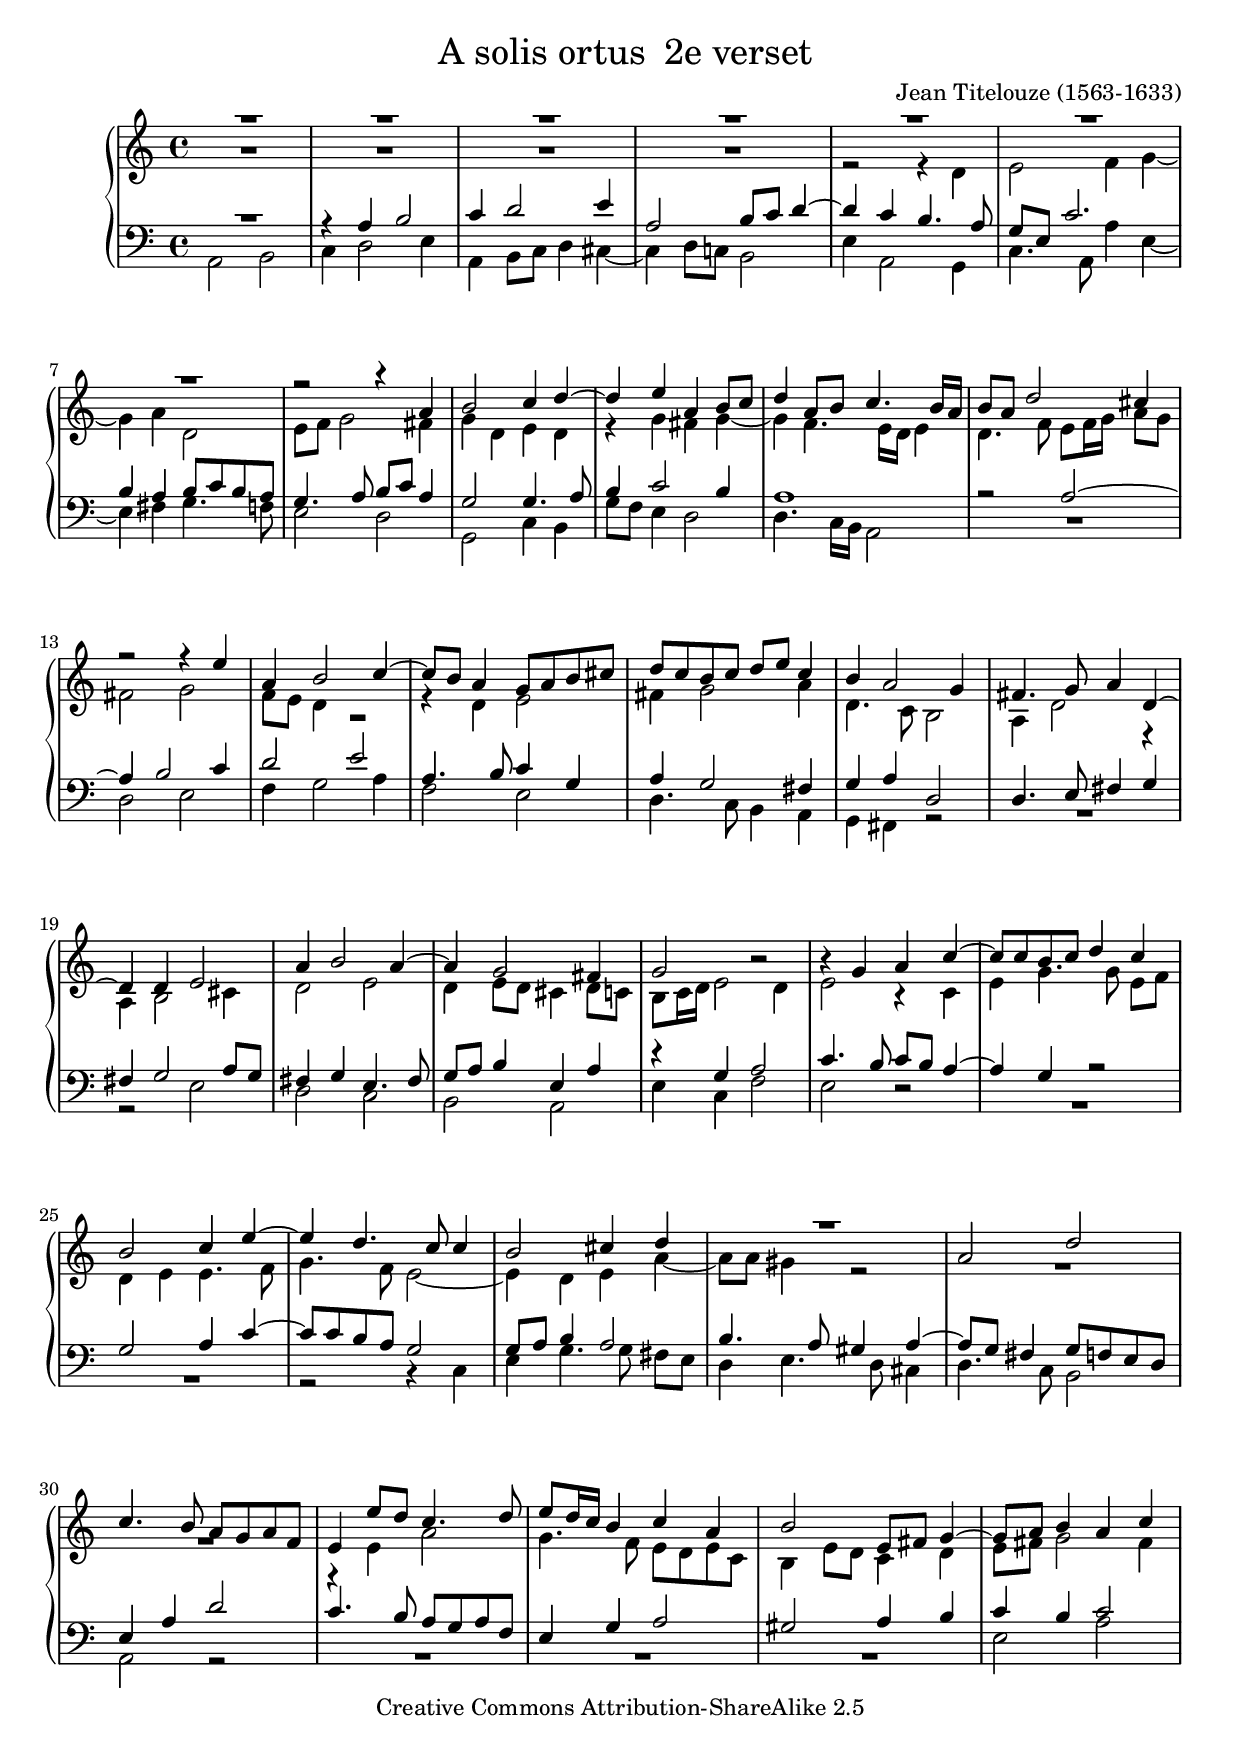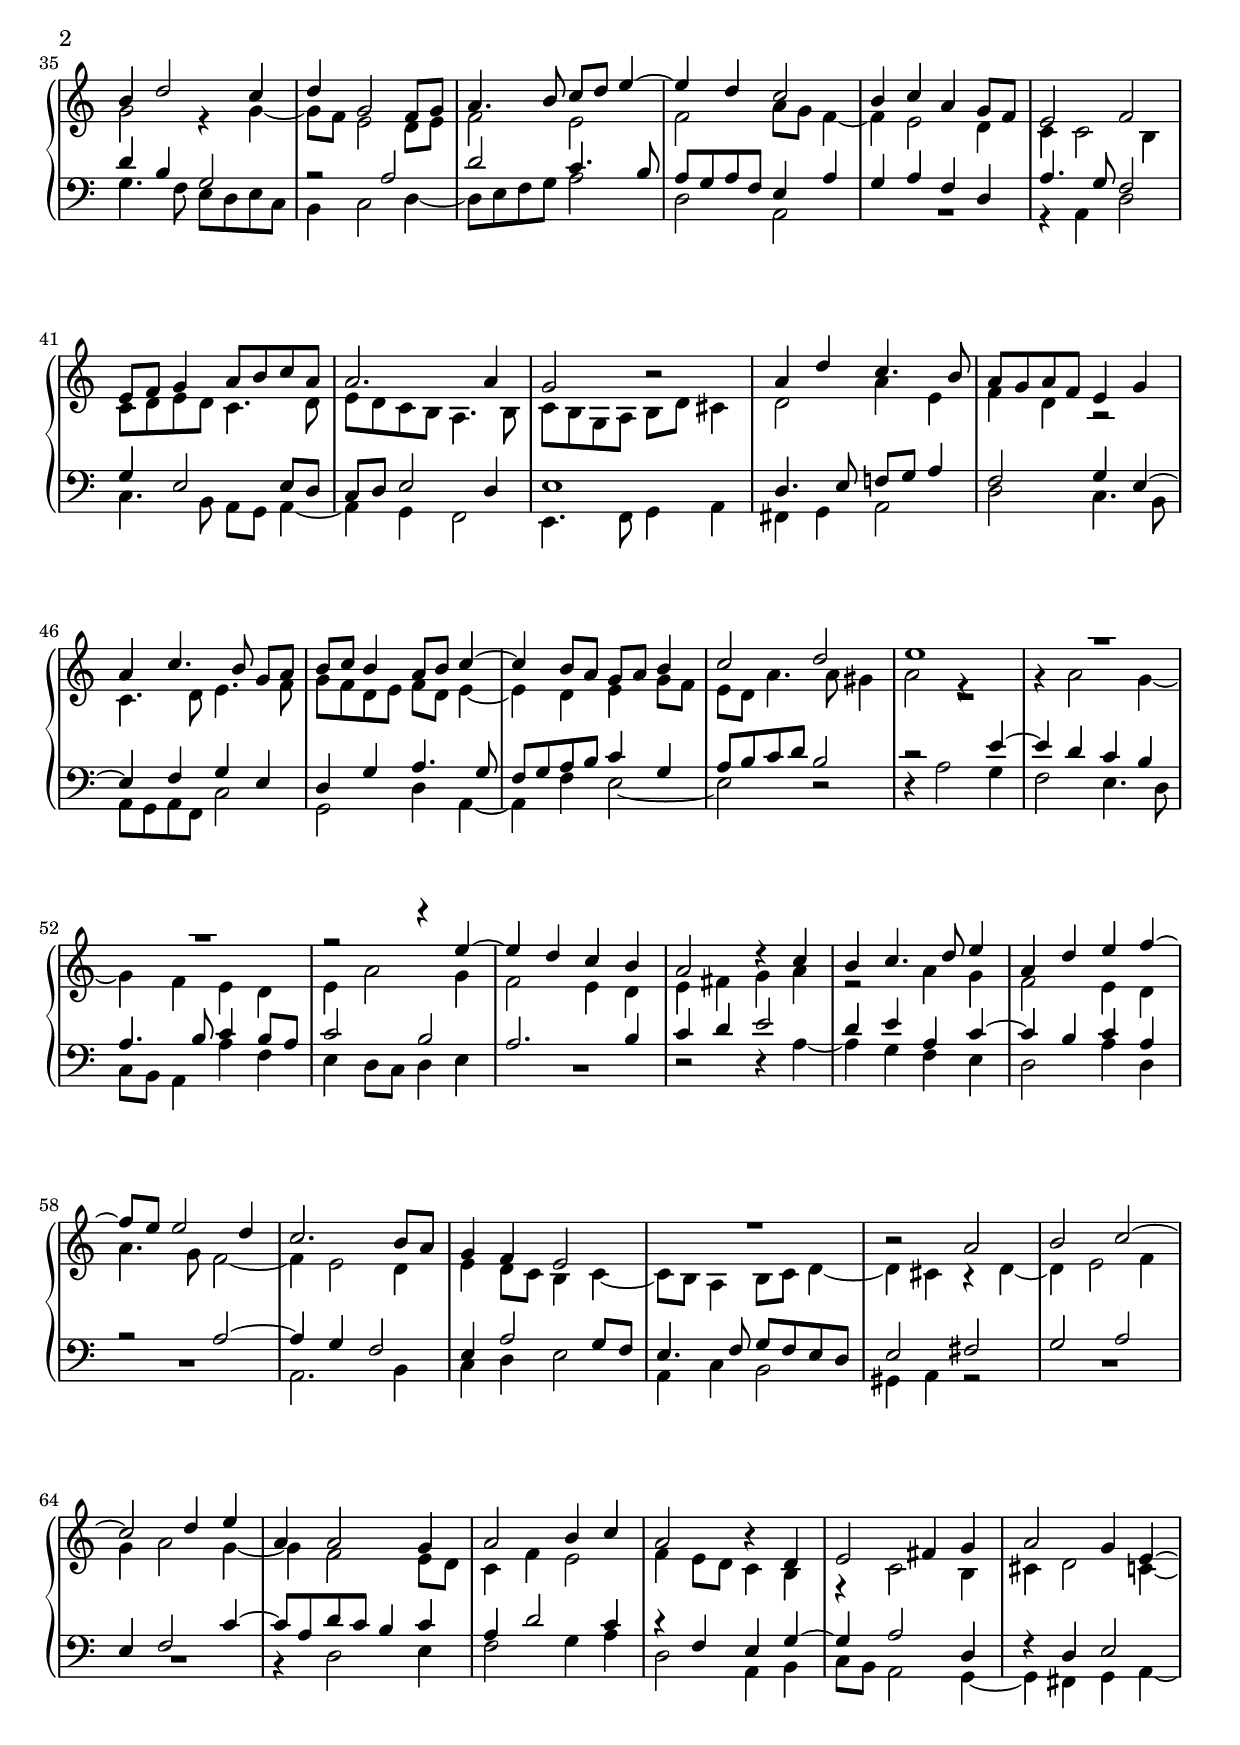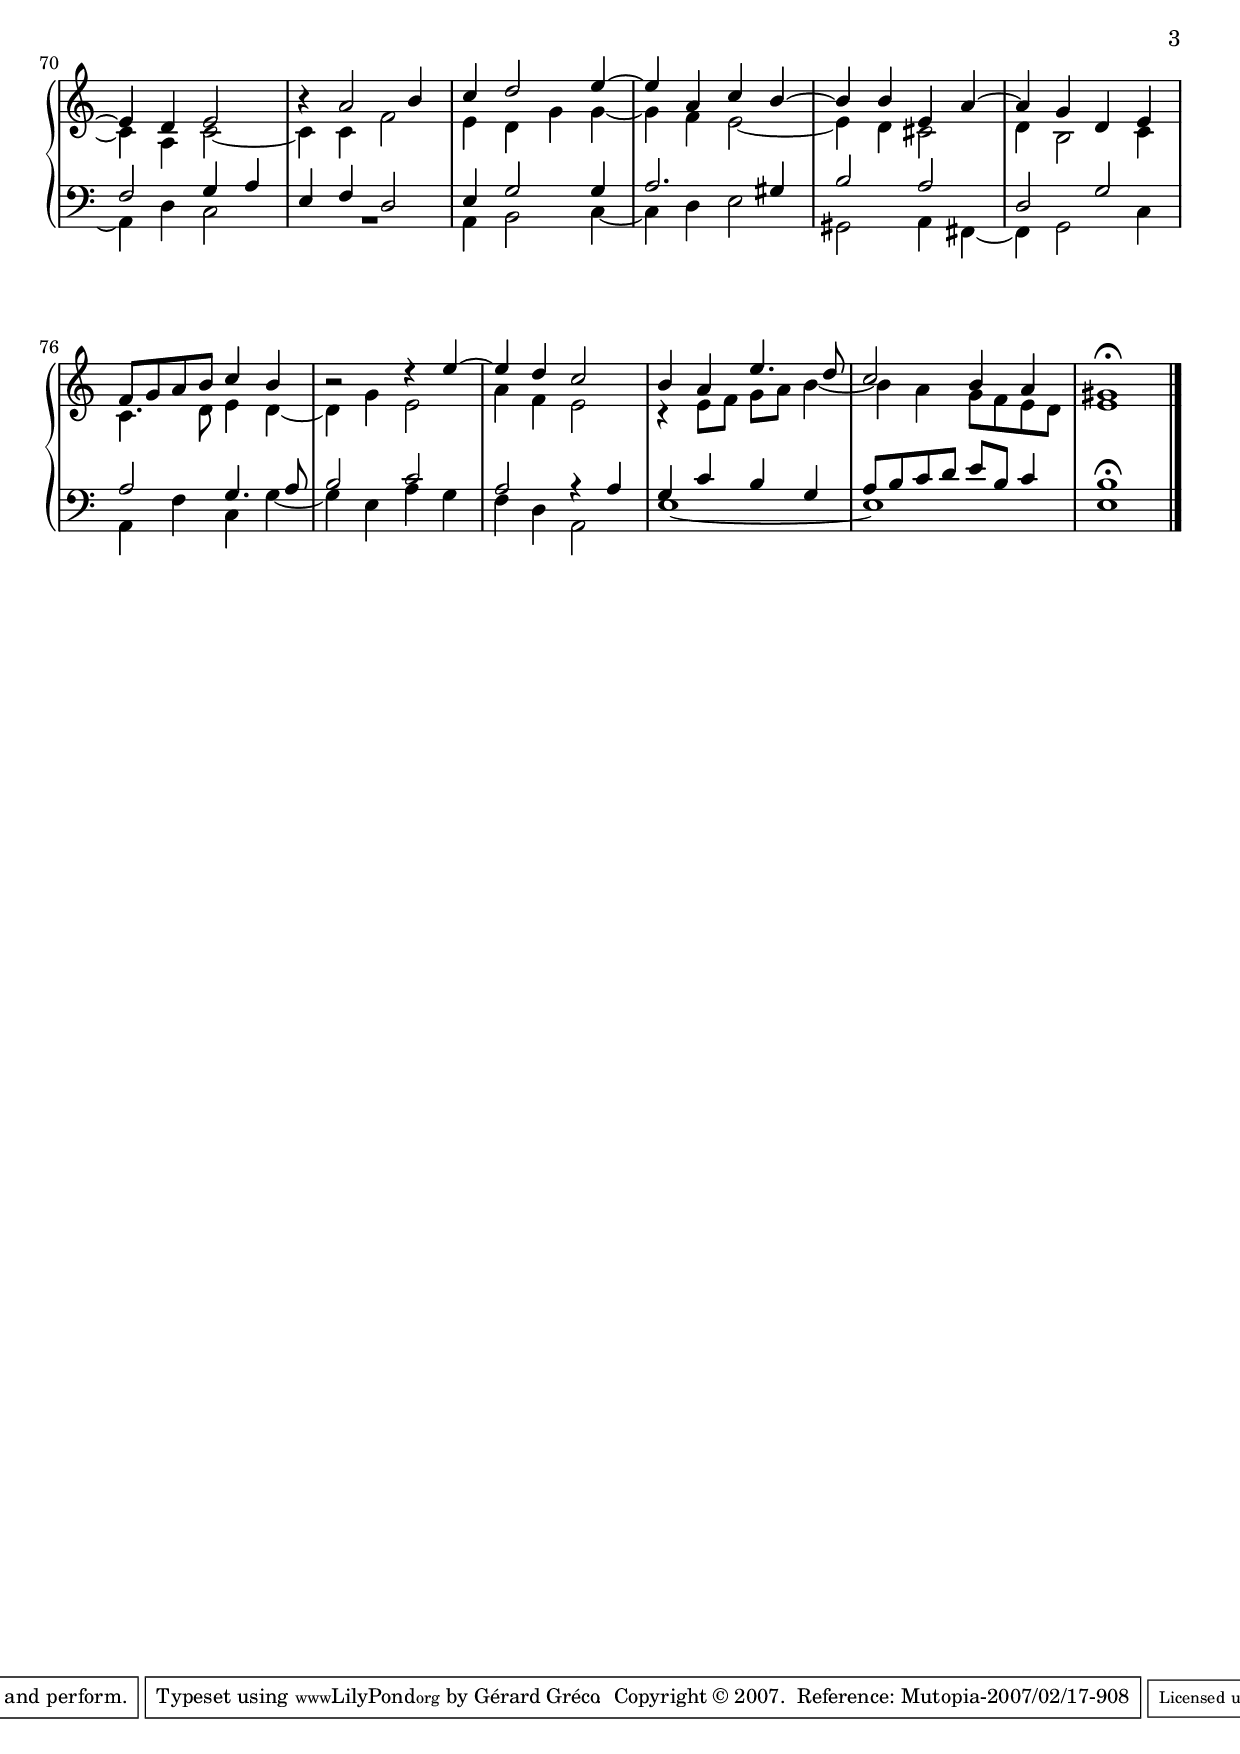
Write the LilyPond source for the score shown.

% -*- mode: LilyPond-mode ; coding: utf-8 -*-
\version "2.10.15"
\include "italiano.ly" 
%%
%% Version 2 
%% Prise en compte de la nouvelle notation du tempo dans la commande
%% midi{}.
%%
\header{
  title = \markup {\center-align { \medium " A solis ortus "  \medium "2e verset"} }
    subtitle = ""
    piece = "" 
    instrument = ""
    composer = "Jean Titelouze (1563-1633)"
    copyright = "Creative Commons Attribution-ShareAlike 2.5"
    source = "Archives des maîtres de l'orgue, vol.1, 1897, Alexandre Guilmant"
    opus = ""
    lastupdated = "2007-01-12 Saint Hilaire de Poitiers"
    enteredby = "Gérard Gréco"
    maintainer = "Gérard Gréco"
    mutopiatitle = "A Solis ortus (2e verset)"
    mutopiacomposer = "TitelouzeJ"
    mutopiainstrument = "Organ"
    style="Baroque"
    %tagline= ""
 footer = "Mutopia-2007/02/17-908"
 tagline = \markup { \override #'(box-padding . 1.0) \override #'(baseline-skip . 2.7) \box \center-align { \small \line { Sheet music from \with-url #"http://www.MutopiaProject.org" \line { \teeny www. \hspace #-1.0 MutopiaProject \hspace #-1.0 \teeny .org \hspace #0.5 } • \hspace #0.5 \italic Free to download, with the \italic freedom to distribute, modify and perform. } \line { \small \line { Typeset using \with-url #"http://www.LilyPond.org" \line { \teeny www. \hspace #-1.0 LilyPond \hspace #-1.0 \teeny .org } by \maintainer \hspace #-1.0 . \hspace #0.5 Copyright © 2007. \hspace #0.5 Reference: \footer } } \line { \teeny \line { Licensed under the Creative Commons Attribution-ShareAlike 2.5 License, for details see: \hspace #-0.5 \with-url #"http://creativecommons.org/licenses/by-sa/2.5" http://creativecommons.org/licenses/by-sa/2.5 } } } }
}

%#(set-default-paper-size "a4" 'landscape)
%#(set-global-staff-size 18)

% macros von Urs Metzger
adjustSlash = { \once \override TextScript #'extra-offset = #'( -2 . 5 ) }
halsdown = { \stemDown \tieDown \slurDown }
halsneutral = { \stemNeutral \tieNeutral \slurNeutral }
halsup = { \stemUp \tieUp \slurUp}
hideBrackets = { \override TupletBracket #'bracket-visibility = ##f }
hideTripletNumber = { \set tupletNumberFormatFunction = #'() }
mmrestdown = { \once \override MultiMeasureRest #'staff-position = #-2 }
mmrestdownn = { \once \override MultiMeasureRest #'staff-position = #-4 }
mmrestup = { \once \override MultiMeasureRest #'staff-position = #4 }
mmrestupp = { \once \override MultiMeasureRest #'staff-position = #6 }
mmrestuppp = { \once \override MultiMeasureRest #'staff-position = #8 }
mmrestupppp = { \once \override MultiMeasureRest #'staff-position = #10 }
noflag = { \once \override Stem #'flag-style = #'no-flag }
restdownnn = { \once \override MultiMeasureRest #'extra-offset = #'( 0.0 . -3.0 ) }
restright = { \once \override Rest #'extra-offset = #'( 4.0 . 0.0 ) }
scriptdown = { \once \override Script #'extra-offset = #'(0 . -1.3) }
scriptdownn = { \once \override Script #'extra-offset = #'(0 . -2.3) }
scriptdownnn = { \once \override Script #'extra-offset = #'(0 . -3.3) }
scriptup = { \once \override Script #'extra-offset = #'(0 . 1.3) }
showBrackets = { \override TupletBracket #'bracket-visibility = ##t }
staffdown = { \change Staff = "basse" \halsup }
staffup = { \change Staff = "dessus" \halsdown }
std = { \change Staff = "basse" }
stu = { \change Staff = "dessus" }


global = {
  \key la \minor
  \time 4/4
}


soprano = \relative do'' {
 % \override Score.MetronomeMark #'transparent = ##t
 % \tempo 2 = 400
  \halsup
  \override MultiMeasureRest #'staff-position = #+4
  R1*7
  \once\override Rest #'extra-offset = #'( 0.0 . +2 ) r2 \once\override Rest #'extra-offset = #'( 0.0 . +1 ) r4 la4 
  si2 do4 re4 ~
  %% 10 :
  re4 mi4 la,4 si8 do8 
  re4 la8 si8 do4. si16 la16 
  si8 la8 re2 dod4 
  \once\override Rest #'extra-offset = #'( 0.0 . +2 ) r2 r4 mi4 
  la,4 si2 do4 ~
  %% 15 :
  do8 si8 la4 sol8 la8 si8 dod8 
  re8 do8 si8 do8 re8 mi8 do4 
  si4 la2 sol4 
  fad4. sol8 la4 re,4 ~
  re4 re4 mi2 
  %% 20 :
  la4 si2 la4 ~
  la4 sol2 fad4 
  sol2 r2 
  \once\override Rest #'extra-offset = #'( 0.0 . -1 ) r4 sol4 la4 do4 ~
  do8 do8 si8 do8 re4 do4 
  %% 25 :
  si2 do4 mi4 ~
  mi4 re4. do8 do4 
  si2 dod4 re4 
  R1 
  la2 re2 
  %% 30 :
  do4. si8 la8 sol8 la8 fa8 
  mi4 mi'8 re8 do4. re8 
  mi8 re16 do16 si4 do4 la4 
  si2 mi,8 fad8 sol4 ~
  sol8 la8 si4 la4 do4 
  %% 35 :
  si4 re2 do4 
  re4 sol,2 fa8 sol8 
  la4. si8 do8 re8 mi4 ~
  mi4 re4 do2 
  si4 do4 la4 sol8 fa8 
  %% 40 :
  mi2 fa2 
  mi8 fa8 sol4 la8 si8 do8 la8 
  la2. la4 
  sol2 r2 
  la4 re4 do4. si8 
  %% 45 :
  la8 sol8 la8 fa8 mi4 sol4 
  la4 do4. si8 sol8 [ la8 ] 
  si8 do8 si4 la8 si8 do4 ~
  do4 si8 la8 sol8 la8 si4 
  do2 re2 
  %% 50 :
  mi1 
  R1 
  R1 
  \once\override Rest #'extra-offset = #'( 0.0 . +2 ) r2 \once\override Rest #'extra-offset = #'( 0.0 . +2 ) r4 mi4 ~
  mi4 re4 do4 si4 
  %% 55 :
  la2 \once\override Rest #'extra-offset = #'( 0.0 . -1 ) r4 do4 
  si4 do4. re8 mi4 
  la,4 re4 mi4 fa4 ~
  fa8 mi8 mi2 re4 
  do2. si8 la8 
  %% 60 :
  sol4 fa4 mi2 
  \override MultiMeasureRest #'staff-position = #+2 R1 
  r2 la2 
  si2 do2 ~
  do2 re4 mi4 
  %% 65 :
  la,4 la2 sol4 
  la2 si4 do4 
  la2 r4 re,4 
  mi2 fad4 sol4 
  la2 sol4 mi4 ~
  %% 70 :
  mi4 re4 mi2 
  r4 la2 si4 
  do4 re2 mi4 ~
  mi4 la,4 do4 si4 ~
  si4 si4 mi,4 la4 ~
  %% 75 :
  la4 sol4 re4 mi4 
  fa8 sol8 la8 si8 do4 si4 
  r2 r4 mi4 ~
  mi4 re4 do2 
  si4 la4 mi'4. re8 
  %% 80 :
  do2 si4 la4 
  sold1^\fermata 
   \bar "|."
}

alto = \relative do' {
  \global \halsdown
  \override MultiMeasureRest #'staff-position = #-2
  R1*4
  %%  5 :
  \once\override Rest #'extra-offset = #'( 0.0 . -2 ) r2 \once\override Rest #'extra-offset = #'( 0.0 . -2 )r4 re4 
  mi2 fa4 sol4 ~
  sol4 la4 re,2 
  mi8 fa8 sol2 fad4 
  sol4 re4 mi4 re4 
  %% 10 :
  r4 sol4 fad4 sol4 ~
  sol4 fa4. mi16 re16 mi4 
  re4. fa8 mi8 fa16 sol16 la8 sol8 
  fad2 sol2 
  fa8 mi8 re4 \once\override Rest #'extra-offset = #'( 0.0 . -2 ) r2 
  %% 15 :
  \once\override Rest #'extra-offset = #'( 0.0 . +1 ) r4 re4 mi2 
  fad4 sol2 la4 
  re,4. do8 si2 
  la4 re2 r4 
  la4 si2 dod4 
  %% 20 :
  re2 mi2 
  re4 mi8 re8 dod4 re8 do8 
  si8 do16 re16 mi2 re4 
  mi2 r4 do4 
  mi4 sol4. sol8 mi8 [ fa8 ] 
  %% 25 :
  re4 mi4 mi4. fa8 
  sol4. fa8 mi2 ~
  mi4 re4 mi4 la4 ~
  la8 la8 sold4 \once\override Rest #'extra-offset = #'( 0.0 . -2 ) r2 
  \override MultiMeasureRest #'staff-position = #-4 R1 
  %% 30 :
  R1 
  r4 mi4 la2 
  sol4. fa8 mi8 re8 mi8 do8 
  si4 mi8 re8 do4 re4 
  mi8 fad8 sol2 fad4 
  %% 35 :
  sol2 r4 sol4 ~
  sol8 fa8 mi2 re8 mi8 
  fa2 mi2 
  fa2 la8 sol8 fa4 ~
  fa4 mi2 re4 
  %% 40 :
  do4 do2 si4 
  do8 re8 mi8 re8 do4. re8 
  mi8 re8 do8 si8 la4. si8 
  do8 si8 sol8 la8 si8 re8 dod4 
  re2 la'4 mi4 
  %% 45 :
  fa4 re4 r2 
  do4. re8 mi4. fa8 
  sol8 fa8 re8 mi8 fa8 re8 mi4 ~
  mi4 re4 mi4 sol8 fa8 
  mi8 re8 la'4. la8 sold4 
  %% 50 :
  la2 \once\override Rest #'extra-offset = #'( 0.0 . -2 ) r2 
  \once\override Rest #'extra-offset = #'( 0.0 . -1 ) r4 la2 sol4 ~
  sol4 fa4 mi4 re4 
  mi4 la2 sol4 
  fa2 mi4 re4 
  %% 55 :
  mi4 fad4 sol4 la4 
  r2 la4 sol4 
  fa2 mi4 re4 
  la'4. sol8 fa2 ~
  fa4 mi2 re4 
  %% 60 :
  mi4 re8 do8 si4 do4 ~
  do8 si8 la4 si8 do8 re4 ~
  re4 dod4 r4 re4 ~
  re4 mi2 fa4 
  sol4 la2 sol4 ~
  %% 65 :
  sol4 fa2 mi8 re8 
  do4 fa4 mi2 
  fa4 mi8 re8 do4 si4 
  r4 do2 si4
  dod4 re2 do4 ~
  %% 70 :
  do4 la4 do2 ~ 
  do4 do4 fa2 
  mi4 re4 sol4 sol4 ~
  sol4 fa4 mi2 ~
  mi4 re4 dod2 
  %% 75 : 
  re4 si2 do4 
  do4. re8 mi4 re4 ~
  re4 sol4 mi2 
  la4 fa4 mi2 
  r4 mi8 fa8 sol8 la8 si4 ~
  %% 80 :
  si4 la4 sol8 fa8 mi8 re8 
  mi1 
}

tenor = \relative do' {
  \global
  \halsup
  %%  1 :
  \override MultiMeasureRest #'staff-position = #+4 R1
  \once\override Rest #'extra-offset = #'( 0.0 . -1 ) r4 la4 si2 
  do4 re2 mi4 
  la,2 si8 do8 re4 ~
  %%  5 :
  re4 do4 si4. la8 
  sol8 mi8 do'2. 
  si4 la4 si8 do8 si8 la8 
  sol4. la8 si8 do8 la4 
  sol2 sol4. la8 
  %% 10 :
  si4 do2 si4 
  la1 
  \once\override Rest #'extra-offset = #'( 0.0 . +2 ) r2 la2 ~ 
  la4 si2 do4 
  re2 mi2
  %% 15 :
  la,4. si8 do4 sol4 
  la4 sol2 fad4 
  sol4 la4 re,2 
  re4. mi8 fad4 sol4 
  fad4 sol2 la8 sol8 
  %% 20 :
  fad4 sol4 mi4. fad8 
  sol8 la8 si4 mi,4 la4 
  r4 sol4 la2 
  do4. si8 do8 si8 la4 ~
  la4 sol4 \once\override Rest #'extra-offset = #'( 0.0 . +2 ) r2 
  %% 25 :
  sol2 la4 do4 ~
  do8 do8 si8 la8 sol2 
  sol8 la8 si4 la2 
  si4. la8 sold4 la4 ~
  la8 sol8 fad4 sol8 fa8 mi8 re8 
  %% 30 :
  mi4 la4 re2 
  do4. si8 la8 sol8 la8 fa8 
  mi4 sol4 la2 
  sold2 la4 si4 
  do4 si4 do2 
  %% 35 :
  re4 si4 sol2 
  \once\override Rest #'extra-offset = #'( 0.0 . +1 ) r2 la2 
  re2 do4. si8 
  la8 sol8 la8 fa8 mi4 la4 
  sol4 la4 fa4 re4 
  %% 40 :
  la'4. sol8 fa2 
  sol4 mi2 mi8 re8 
  do8 re8 mi2 re4 
  mi1 
  re4. mi8 fa!8 sol8 la4 
  %% 45 :
  fa2 sol4 mi4 ~
  mi4 fa4 sol4 mi4 
  re4 sol4 la4. sol8 
  fa8 sol8 la8 si8 do4 sol4 
  la8 si8 do8 re8 si2 
  %% 50 :
  do2\rest \once\override Rest #'extra-offset = #'( 0.0 . +4.5 ) r4 mi4 ~
  mi4 re4 do4 si4 
  la4. si8 do4 si8 la8 
  do2 si2 
  la2. si4
  %% 55 :
  do4 re4 mi2 
  re4 mi4 la,4 do4 ~
  do4 si4 do4 la4 
  \once\override Rest #'extra-offset = #'( 0.0 . +2 ) r2 la2 ~
  la4 sol4 fa2
  %% 60 :
  mi4 la2 sol8 fa8 
  mi4. fa8 sol8 fa8 mi8 re8 
  mi2 fad2 
  sol2 la2 
  mi4 fa2 do'4 ~
  %% 65 :
  do8 la8 re8 do8 si4 do4 
  la4 re2 do4 
  r4 fa,4 mi4 sol4 ~
  sol4 la2 re,4 
  r4 re4 mi2
  %% 70 :
  fa2 sol4 la4 
  mi4 fa4 re2 
  mi4 sol2 sol4 
  la2. sold4 
  si2 la2 
  %% 75 :
  re,2 sol2 
  la2 sol4. la8 
  si2 do2 
  la2 r4 la4 
  sol4 do4 si4 sol4 
  %% 80 :
  la8 si8 do8 re8 mi8 si8 do4 
  si1^\fermata
}


basse = \relative do { 
  \global
  \halsdown
  %%  1 :
  la2 si2 
  do4 re2 mi4 
  la,4 si8 do8 re4 dod4 ~
  dod4 re8 do8 si2 
  %%  5 :
  mi4 la,2 sol4
  do4. la8 la'4 mi4 ~
  mi4 fad4 sol4. fa8 
  mi2 re2 
  sol,2 do4 si4 
  %% 10 :
  sol'8 fa8 mi4 re2 
  re4. do16 si16 la2 
  \override MultiMeasureRest #'staff-position = #-2 R1
  re2 mi2 
  fa4 sol2 la4 
  %% 15 :
  fa2 mi2 
  re4. do8 si4 la4 
  sol4 fad4 r2 
  \override MultiMeasureRest #'staff-position = #-4 R1 
  \once\override Rest #'extra-offset = #'( 0.0 . -1 ) r2 mi'2 
  %% 20 :
  re2 do2 
  si2 la2 
  mi'4 do4 fa2 
  mi2 r2 
  R1 
  %% 25 :
  R1 
  \once\override Rest #'extra-offset = #'( 0.0 . -2 ) r2 \once\override Rest #'extra-offset = #'( 0.0 . +1 ) r4 do4 
  mi4 sol4. sol8 fad8 [ mi8 ] 
  re4 mi4. re8 dod4 
  re4. do8 si2 
  %% 30 :
  la2 \once\override Rest #'extra-offset = #'( 0.0 . -2 ) r2 
  R1 
  R1
  R1 
  mi'2 la2 
  %% 35 :
  sol4. fa8 mi8 re8 mi8 do8 
  si4 do2 re4 ~
  re8 mi8 fa8 sol8 la2 
  re,2 la2 
  R1 
  %% 40 :
  \once\override Rest #'extra-offset = #'( 0.0 . -1 ) r4 la4 re2 
  do4. si8 la8 sol8 la4 ~
  la4 sol4 fa2 
  mi4. fa8 sol4 la4 
  fad4 sol4 la2 
  %% 45 :
  re2 do4. si8 
  la8 sol8 la8 fa8 do'2 
  sol2 re'4 la4 ~
  la4 fa'4 mi2 ~
  mi2 r2 
  %% 50 :
  r4 la2 sol4 
  fa2 mi4. re8 
  do8 si8 la4 la'4 fa4 
  mi4 re8 do8 re4 mi4 
  \override MultiMeasureRest #'staff-position = #-2 R1 
  %% 55 :
  r2 r4 la4 ~
  la4 sol4 fa4 mi4 
  re2 la'4 re,4 
  R1 
  la2. si4 
  %% 60 :
  do4 re4 mi2 
  la,4 do4 si2 
  sold4 la4 \once\override Rest #'extra-offset = #'( 0.0 . -1 ) r2 
  R1 
  R1 
  %% 65 :
  \once\override Rest #'extra-offset = #'( 0.0 . -1 ) r4 re2 mi4 
  fa2 sol4 la4
  re,2 la4 si4 
  do8 si8 la2 sol4 ~
  sol4 fad4 sol4 la4 ~
  %% 70 :
  la4 re4 do2 
  \override MultiMeasureRest #'staff-position = #-4 R1 
  la4 si2 do4 ~
  do4 re4 mi2 
  sold,2 la4 fad4 ~
  %% 75 :
  fad4 sol2 do4 
  la4 fa'4 do4 sol'4 ~
  sol4 mi4 la4 sol4 
  fa4 re4 la2 
  mi'1 ~
  %% 80 :
  mi1 
  mi1 
}

sopranomidi = \relative do'' {
  \global\halsup
  \override MultiMeasureRest #'staff-position = #+4
  R1*7
  \once\override Rest #'extra-offset = #'( 0.0 . +2 ) r2 \once\override Rest #'extra-offset = #'( 0.0 . +1 ) r4 la4 
  si2 do4 re4 ~
  %% 10 :
  re4 mi4 la,4 si8 do8 
  re4 la8 si8 do4. si16 la16 
  si8 la8 re2 dod4 
  \once\override Rest #'extra-offset = #'( 0.0 . +2 ) r2 r4 mi4 
  la,4 si2 do4 ~
  %% 15 :
  do8 si8 la4 sol8 la8 si8 dod8 
  re8 do8 si8 do8 re8 mi8 do4 
  si4 la2 sol4 
  fad4. sol8 la4 re,4 ~
  re8. r16 re4 mi2 
  %% 20 :
  la4 si2 la4 ~
  la4 sol2 fad4 
  sol2 r2 
  \once\override Rest #'extra-offset = #'( 0.0 . -1 ) r4 sol4 la4 do4 ~
  do16. r32 do8 si8 do8 re4 do4 
  %% 25 :
  si2 do4 mi4 ~
  mi4 re4. do16. r32 do4 
  si2 dod4 re4 
  R1 
  la2 re2 
  %% 30 :
  do4. si8 la8 sol8 la8 fa8 
  mi4 mi'8 re8 do4. re8 
  mi8 re16 do16 si4 do4 la4 
  si2 mi,8 fad8 sol4 ~
  sol8 la8 si4 la4 do4 
  %% 35 :
  si4 re2 do4 
  re4 sol,2 fa8 sol8 
  la4. si8 do8 re8 mi4 ~
  mi4 re4 do2 
  si4 do4 la4 sol8 fa8 
  %% 40 :
  mi2 fa2 
  mi8 fa8 sol4 la8 si8 do8 la8 
  la2. la4 
  sol2 r2 
  la4 re4 do4. si8 
  %% 45 :
  la8 sol8 la8 fa8 mi4 sol4 
  la4 do4. si8 sol8 [ la8 ] 
  si8 do8 si4 la8 si8 do4 ~
  do4 si8 la8 sol8 la8 si4 
  do2 re2 
  %% 50 :
  mi1 
  R1 
  R1 
  \once\override Rest #'extra-offset = #'( 0.0 . +2 ) r2 \once\override Rest #'extra-offset = #'( 0.0 . +2 ) r4 mi4 ~
  mi4 re4 do4 si4 
  %% 55 :
  la2 \once\override Rest #'extra-offset = #'( 0.0 . -1 ) r4 do4 
  si4 do4. re8 mi4 
  la,4 re4 mi4 fa4 ~
  fa8 mi16. r32 mi2 re4 
  do2. si8 la8 
  %% 60 :
  sol4 fa4 mi2 
  \override MultiMeasureRest #'staff-position = #+2 R1 
  r2 la2 
  si2 do2 ~
  do2 re4 mi4 
  %% 65 :
  la,4 la2 sol4 
  la2 si4 do4 
  la2 r4 re,4 
  mi2 fad4 sol4 
  la2 sol4 mi4 ~
  %% 70 :
  mi4 re4 mi2 
  r4 la2 si4 
  do4 re2 mi4 ~
  mi4 la,4 do4 si4 ~
  si8.. r32 si4 mi,4 la4 ~
  %% 75 :
  la4 sol4 re4 mi4 
  fa8 sol8 la8 si8 do4 si4 
  r2 r4 mi4 ~
  mi4 re4 do2 
  si4 la4 mi'4. re8 
  %% 80 :
  do2 si4 la4 
  sold1^\fermata 
   \bar "|."
}

altomidi = \relative do' {
  \global \halsdown
  \override MultiMeasureRest #'staff-position = #-2
  R1*4
  %%  5 :
  \once\override Rest #'extra-offset = #'( 0.0 . -2 ) r2 \once\override Rest #'extra-offset = #'( 0.0 . -2 )r4 re4 
  mi2 fa4 sol4 ~
  sol4 la4 re,2 
  mi8 fa8 sol2 fad4 
  sol4 re4 mi4 re4 
  %% 10 :
  r4 sol4 fad4 sol4 ~
  sol4 fa4. mi16 re16 mi4 
  re4. fa8 mi8 fa16 sol16 la8 sol8 
  fad2 sol2 
  fa8 mi8 re4 \once\override Rest #'extra-offset = #'( 0.0 . -2 ) r2 
  %% 15 :
  \once\override Rest #'extra-offset = #'( 0.0 . +1 ) r4 re4 mi2 
  fad4 sol2 la4 
  re,4. do8 si2 
  la4 re2 r4 
  la4 si2 dod4 
  %% 20 :
  re2 mi2 
  re4 mi8 re8 dod4 re8 do8 
  si8 do16 re16 mi2 re4 
  mi2 r4 do4 
  mi4 sol4. sol8 mi8 [ fa8 ] 
  %% 25 :
  re4 mi8.. r32 mi4. fa8 
  sol4. fa8 mi2 ~
  mi4 re4 mi4 la4 ~
  la16. r32 la8 sold4 \once\override Rest #'extra-offset = #'( 0.0 . -2 ) r2 
  \override MultiMeasureRest #'staff-position = #-4 R1 
  %% 30 :
  R1 
  r4 mi4 la2 
  sol4. fa8 mi8 re8 mi8 do8 
  si4 mi8 re8 do4 re4 
  mi8 fad8 sol2 fad4 
  %% 35 :
  sol2 r4 sol4 ~
  sol8 fa8 mi2 re8 mi8 
  fa2 mi2 
  fa2 la8 sol8 fa4 ~
  fa4 mi2 re4 
  %% 40 :
  do4 do2 si4 
  do8 re8 mi8 re8 do4. re8 
  mi8 re8 do8 si8 la4. si8 
  do8 si8 sol8 la8 si8 re8 dod4 
  re2 la'4 mi4 
  %% 45 :
  fa4 re4 r2 
  do4. re8 mi4. fa8 
  sol8 fa8 re8 mi8 fa8 re8 mi4 ~
  mi4 re4 mi4 sol8 fa8 
  mi8 re8 la'4 ~ la16 ~ la32 r32 la8 sold4 
  %% 50 :
  la2 \once\override Rest #'extra-offset = #'( 0.0 . -2 ) r2 
  \once\override Rest #'extra-offset = #'( 0.0 . -1 ) r4 la2 sol4 ~
  sol4 fa4 mi4 re4 
  mi4 la2 sol4 
  fa2 mi4 re4 
  %% 55 :
  mi4 fad4 sol4 la4 
  r2 la4 sol4 
  fa2 mi4 re4 
  la'4. sol8 fa2 ~
  fa4 mi2 re4 
  %% 60 :
  mi4 re8 do8 si4 do4 ~
  do8 si8 la4 si8 do8 re4 ~
  re4 dod4 r4 re4 ~
  re4 mi2 fa4 
  sol4 la2 sol4 ~
  %% 65 :
  sol4 fa2 mi8 re8 
  do4 fa4 mi2 
  fa4 mi8 re8 do4 si4 
  r4 do2 si4
  dod4 re2 do4 ~
  %% 70 :
  do4 la4 do2 ~ 
  do8.. r32 do4 fa2 
  mi4 re4 sol8.. r32 sol4 ~
  sol4 fa4 mi2 ~
  mi4 re4 dod2 
  %% 75 : 
  re4 si2 do4 
  do4. re8 mi4 re4 ~
  re4 sol4 mi2 
  la4 fa4 mi2 
  r4 mi8 fa8 sol8 la8 si4 ~
  %% 80 :
  si4 la4 sol8 fa8 mi8 re8 
  mi1 
}

tenormidi = \relative do' {
  \global
  \halsup
  %%  1 :
  \override MultiMeasureRest #'staff-position = #+4 R1
  \once\override Rest #'extra-offset = #'( 0.0 . -1 ) r4 la4 si2 
  do4 re2 mi4 
  la,2 si8 do8 re4 ~
  %%  5 :
  re4 do4 si4. la8 
  sol8 mi8 do'2. 
  si4 la4 si8 do8 si8 la8 
  sol4. la8 si8 do8 la4 
  sol4 ~ sol8.. r32 sol4. la8 
  %% 10 :
  si4 do2 si4 
  la1 
  \once\override Rest #'extra-offset = #'( 0.0 . +2 ) r2 la2 ~ 
  la4 si2 do4 
  re2 mi2
  %% 15 :
  la,4. si8 do4 sol4 
  la4 sol2 fad4 
  sol4 la4 re,2 
  re4. mi8 fad4 sol4 
  fad4 sol2 la8 sol8 
  %% 20 :
  fad4 sol4 mi4. fad8 
  sol8 la8 si4 mi,4 la4 
  r4 sol4 la2 
  do4. si8 do8 si8 la4 ~
  la4 sol4 \once\override Rest #'extra-offset = #'( 0.0 . +2 ) r2 
  %% 25 :
  sol2 la4 do4 ~
  do16. r32 do8 si8 la8 sol2 
  sol8 la8 si4 la2 
  si4. la8 sold4 la4 ~
  la8 sol8 fad4 sol8 fa8 mi8 re8 
  %% 30 :
  mi4 la4 re2 
  do4. si8 la8 sol8 la8 fa8 
  mi4 sol4 la2 
  sold2 la4 si4 
  do4 si4 do2 
  %% 35 :
  re4 si4 sol2 
  \once\override Rest #'extra-offset = #'( 0.0 . +1 ) r2 la2 
  re2 do4. si8 
  la8 sol8 la8 fa8 mi4 la4 
  sol4 la4 fa4 re4 
  %% 40 :
  la'4. sol8 fa2 
  sol4 mi2 mi8 re8 
  do8 re8 mi2 re4 
  mi1 
  re4. mi8 fa!8 sol8 la4 
  %% 45 :
  fa2 sol4 mi4 ~
  mi4 fa4 sol4 mi4 
  re4 sol4 la4. sol8 
  fa8 sol8 la8 si8 do4 sol4 
  la8 si8 do8 re8 si2 
  %% 50 :
  do2\rest \once\override Rest #'extra-offset = #'( 0.0 . +4.5 ) r4 mi4 ~
  mi4 re4 do4 si4 
  la4. si8 do4 si8 la8 
  do2 si2 
  la2. si4
  %% 55 :
  do4 re4 mi2 
  re4 mi4 la,4 do4 ~
  do4 si4 do4 la4 
  \once\override Rest #'extra-offset = #'( 0.0 . +2 ) r2 la2 ~
  la4 sol4 fa2
  %% 60 :
  mi4 la2 sol8 fa8 
  mi4. fa8 sol8 fa8 mi8 re8 
  mi2 fad2 
  sol2 la2 
  mi4 fa2 do'4 ~
  %% 65 :
  do8 la8 re8 do8 si4 do4 
  la4 re2 do4 
  r4 fa,4 mi4 sol4 ~
  sol4 la2 re,4 
  r4 re4 mi2
  %% 70 :
  fa2 sol4 la4 
  mi4 fa4 re2 
  mi4 sol2 sol4 
  la2. sold4 
  si2 la2 
  %% 75 :
  re,2 sol2 
  la2 sol4. la8 
  si2 do2 
  la2 r4 la4 
  sol4 do4 si4 sol4 
  %% 80 :
  la8 si8 do8 re8 mi8 si8 do4 
  si1^\fermata
}


\paper {
  betweensystempadding = 1\mm
  betweensystemspace = 1\mm
  %raggedbottom = ##f
  %raggedlastbottom = ##f
  headsep = 1\mm
  %aftertitlespace = 1\mm
  indent = 1\cm
  bottommargin = 4\mm 
  topmargin = 1\mm
}

\score{
  \new PianoStaff 
  <<
    \new Staff = "dessus" << 
      \clef "violin"
      \soprano
      \alto
    >>
    \new Staff = "basse" << 
      \clef "bass" 
      \tenor
      \basse
    >>
  >>

  \layout{
  }
}


\score { 
  <<
    \new Staff {
      \set Staff.midiInstrument = "pan flute"
      \sopranomidi
    }
    \new Staff {
      \set Staff.midiInstrument = "recorder"
      \transpose do do' 
      \sopranomidi
      }
    \new Staff {
      \set Staff.midiInstrument = "pan flute"
      \altomidi
    }
    \new Staff {
      \set Staff.midiInstrument = "recorder"
      \transpose do do' 
      \altomidi
      }
    \new Staff {
      \set Staff.midiInstrument = "pan flute"
      \tenormidi
    }
    \new Staff {
      \set Staff.midiInstrument = "recorder"
      \transpose do do' 
      \tenormidi
    }
    \new Staff {
      \set Staff.midiInstrument = "pan flute"
      \basse
    }
    \new Staff {
      \set Staff.midiInstrument = "recorder"
      \transpose do do' 
      \basse
    }
    \new Staff { % tempo staff
      s1* 79
      s4 \tempo 2 = 55 s4 \tempo 2 = 45 s4 \tempo 2 = 30 s4
      \tempo 2 = 25 s1
    }

  >>
  \midi{ 
    \context {
       \Score
       tempoWholesPerMinute = #(ly:make-moment 60 2)
     }
  }

}
  
